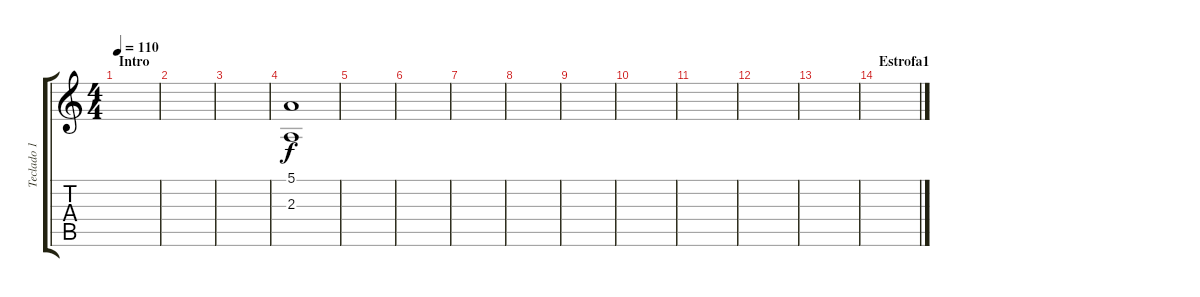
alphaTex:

\track ("Teclado 1" "Teclado 1") {instrument stringensemble2}
\staff {score tabs}
\tuning (E4 B3 G3 D3 A2 E2) {hide}
\ts (4 4)
\section ("" "Intro")
\tempo 110
\clef g2
\ks c
|
|
|
(5.1 2.3).1 |
|
|
|
|
|
|
|
|
|
\section ("" "Estrofa1")
